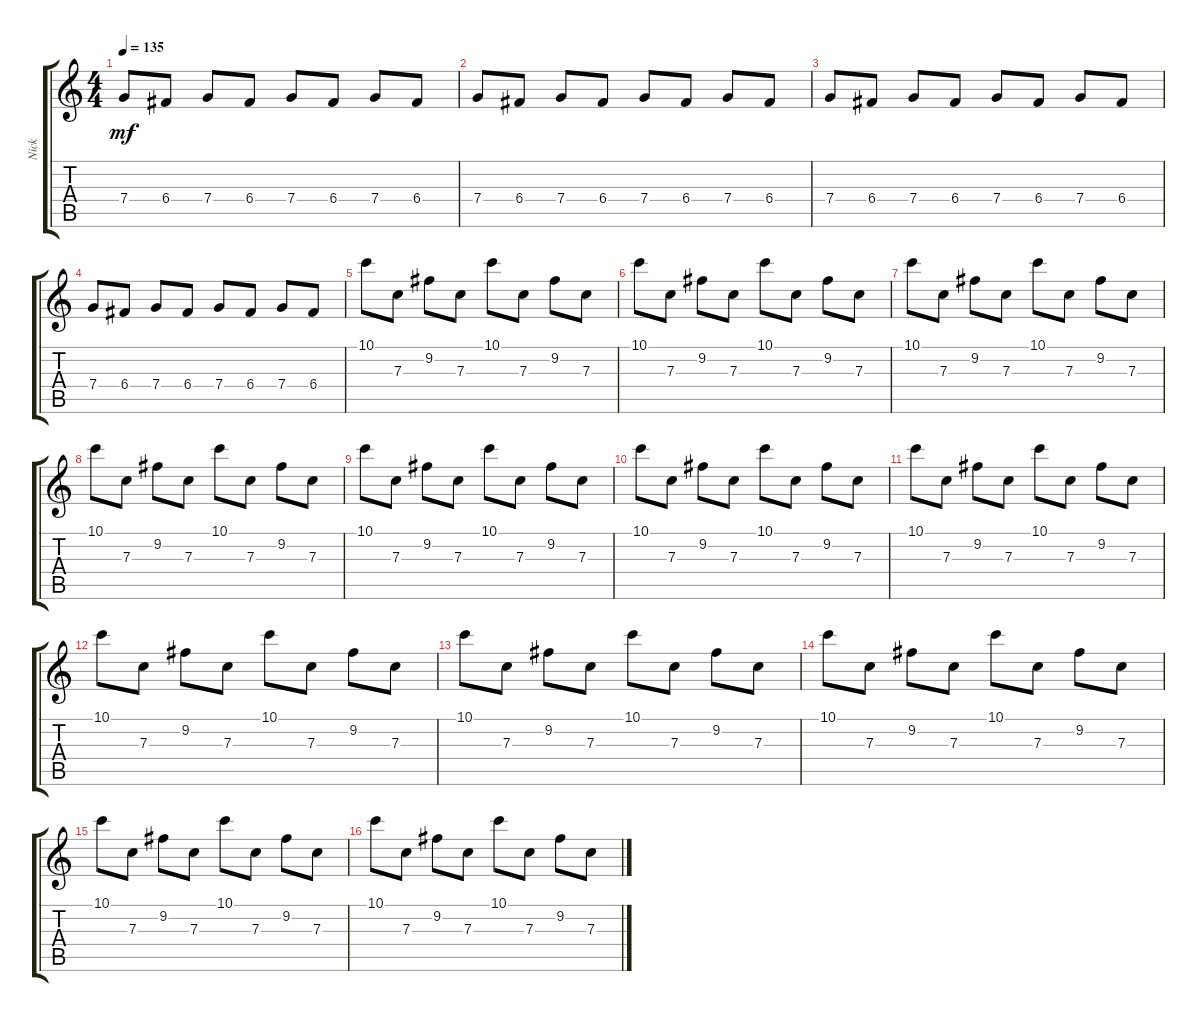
\track ("Nick" "Nick") {instrument distortionguitar}
\staff {score tabs}
\tuning (D4 A3 F3 C3 G2 C2) {hide}
\ts (4 4)
\tempo 135
\clef g2
\ks c
7.4.8{dy mf instrument distortionguitar} 6.4.8 7.4.8 6.4.8 7.4.8 6.4.8 7.4.8 6.4.8 |
7.4.8 6.4.8 7.4.8 6.4.8 7.4.8 6.4.8 7.4.8 6.4.8 |
7.4.8 6.4.8 7.4.8 6.4.8 7.4.8 6.4.8 7.4.8 6.4.8 |
7.4.8 6.4.8 7.4.8 6.4.8 7.4.8 6.4.8 7.4.8 6.4.8 |
10.1.8 7.3.8 9.2.8 7.3.8 10.1.8 7.3.8 9.2.8 7.3.8 |
10.1.8 7.3.8 9.2.8 7.3.8 10.1.8 7.3.8 9.2.8 7.3.8 |
10.1.8 7.3.8 9.2.8 7.3.8 10.1.8 7.3.8 9.2.8 7.3.8 |
10.1.8 7.3.8 9.2.8 7.3.8 10.1.8 7.3.8 9.2.8 7.3.8 |
10.1.8 7.3.8 9.2.8 7.3.8 10.1.8 7.3.8 9.2.8 7.3.8 |
10.1.8 7.3.8 9.2.8 7.3.8 10.1.8 7.3.8 9.2.8 7.3.8 |
10.1.8 7.3.8 9.2.8 7.3.8 10.1.8 7.3.8 9.2.8 7.3.8 |
10.1.8 7.3.8 9.2.8 7.3.8 10.1.8 7.3.8 9.2.8 7.3.8 |
10.1.8 7.3.8 9.2.8 7.3.8 10.1.8 7.3.8 9.2.8 7.3.8 |
10.1.8 7.3.8 9.2.8 7.3.8 10.1.8 7.3.8 9.2.8 7.3.8 |
10.1.8 7.3.8 9.2.8 7.3.8 10.1.8 7.3.8 9.2.8 7.3.8 |
10.1.8 7.3.8 9.2.8 7.3.8 10.1.8 7.3.8 9.2.8 7.3.8
